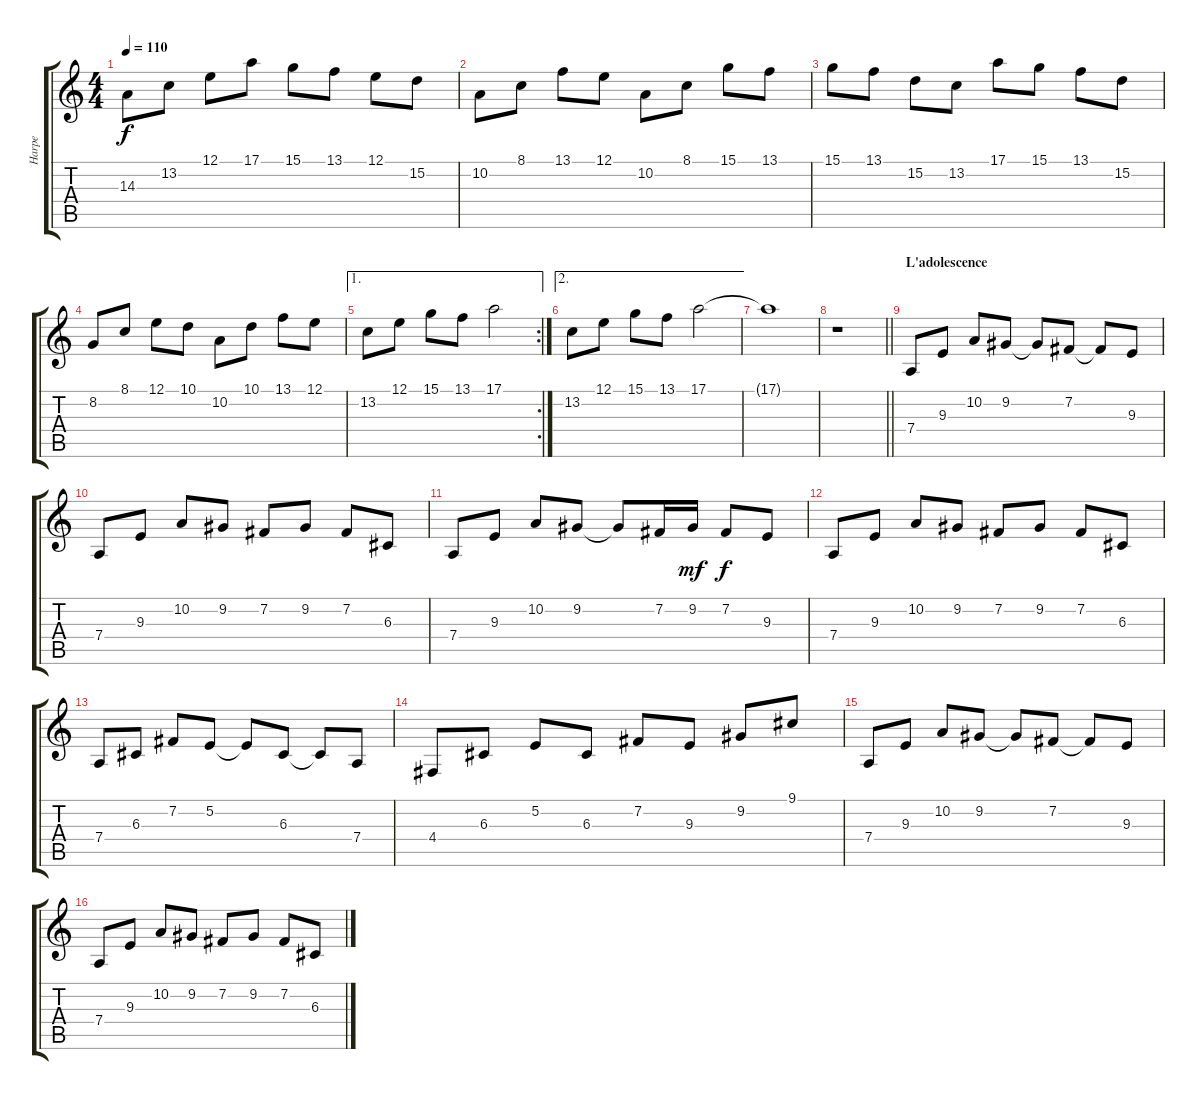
\track ("Harpe" "Harpe") {instrument orchestralharp}
\staff {score tabs}
\tuning (E4 B3 G3 D3 A2 E2) {hide}
\ts (4 4)
\tempo 110
\clef g2
\ks c
14.3.8{dy f} 13.2.8 12.1.8 17.1.8 15.1.8 13.1.8 12.1.8 15.2.8 |
10.2.8 8.1.8 13.1.8 12.1.8 10.2.8 8.1.8 15.1.8 13.1.8 |
15.1.8 13.1.8 15.2.8 13.2.8 17.1.8 15.1.8 13.1.8 15.2.8 |
8.2.8 8.1.8 12.1.8 10.1.8 10.2.8 10.1.8 13.1.8 12.1.8 |
\ae 1
\rc 2
13.2.8 12.1.8 15.1.8 13.1.8 17.1.2 |
\ae 2
13.2.8 12.1.8 15.1.8 13.1.8 17.1.2 |
17.1{t}.1 |
\barLineRight lightlight
r.1 |
\section ("" "L'adolescence")
7.4.8{volume 8} 9.3.8 10.2.8 9.2.8 9.2{t}.8 7.2.8 7.2{t}.8 9.3.8 |
7.4.8 9.3.8 10.2.8 9.2.8 7.2.8 9.2.8 7.2.8 6.3.8 |
7.4.8 9.3.8 10.2.8 9.2.8 9.2{t}.8 7.2.16 9.2.16{dy mf} 7.2.8{dy f} 9.3.8 |
7.4.8 9.3.8 10.2.8 9.2.8 7.2.8 9.2.8 7.2.8 6.3.8 |
7.4.8 6.3.8 7.2.8 5.2.8 5.2{t}.8 6.3.8 6.3{t}.8 7.4.8 |
4.4.8 6.3.8 5.2.8 6.3.8 7.2.8 9.3.8 9.2.8 9.1.8 |
7.4.8{volume 8} 9.3.8 10.2.8 9.2.8 9.2{t}.8 7.2.8 7.2{t}.8 9.3.8 |
7.4.8 9.3.8 10.2.8 9.2.8 7.2.8 9.2.8 7.2.8 6.3.8
